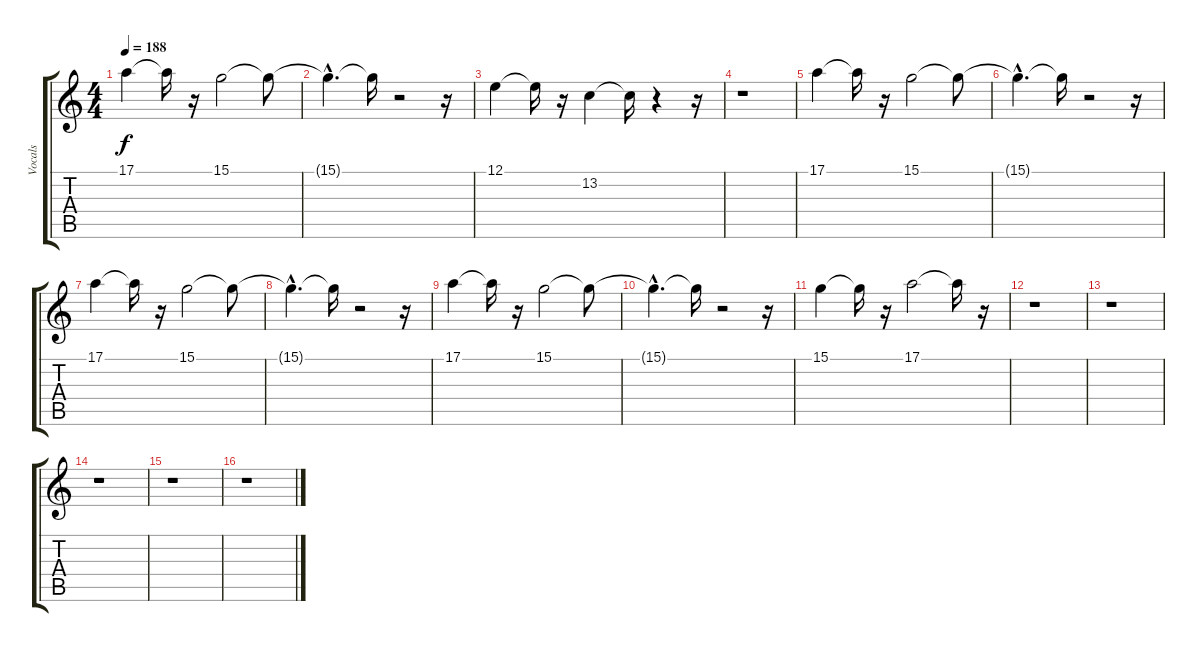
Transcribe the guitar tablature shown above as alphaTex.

\track ("Vocals" "Vocals") {instrument choiraahs}
\staff {score tabs}
\tuning (E4 B3 G3 D3 A2 E2) {hide}
\ts (4 4)
\tempo 188
\clef g2
\ks c
17.1.4{dy f} 17.1{t}.16 r.16 15.1.2 15.1{t}.8 |
15.1{hac t}.4{d} 15.1{t}.16 r.2 r.16 |
12.1.4 12.1{t}.16 r.16 13.2.4 13.2{t}.16 r.4 r.16 |
r.1 |
17.1.4 17.1{t}.16 r.16 15.1.2 15.1{t}.8 |
15.1{hac t}.4{d} 15.1{t}.16 r.2 r.16 |
17.1.4 17.1{t}.16 r.16 15.1.2 15.1{t}.8 |
15.1{hac t}.4{d} 15.1{t}.16 r.2 r.16 |
17.1.4 17.1{t}.16 r.16 15.1.2 15.1{t}.8 |
15.1{hac t}.4{d} 15.1{t}.16 r.2 r.16 |
15.1.4 15.1{t}.16 r.16 17.1.2 17.1{t}.16 r.16 |
r.1 |
r.1 |
r.1 |
r.1 |
r.1
